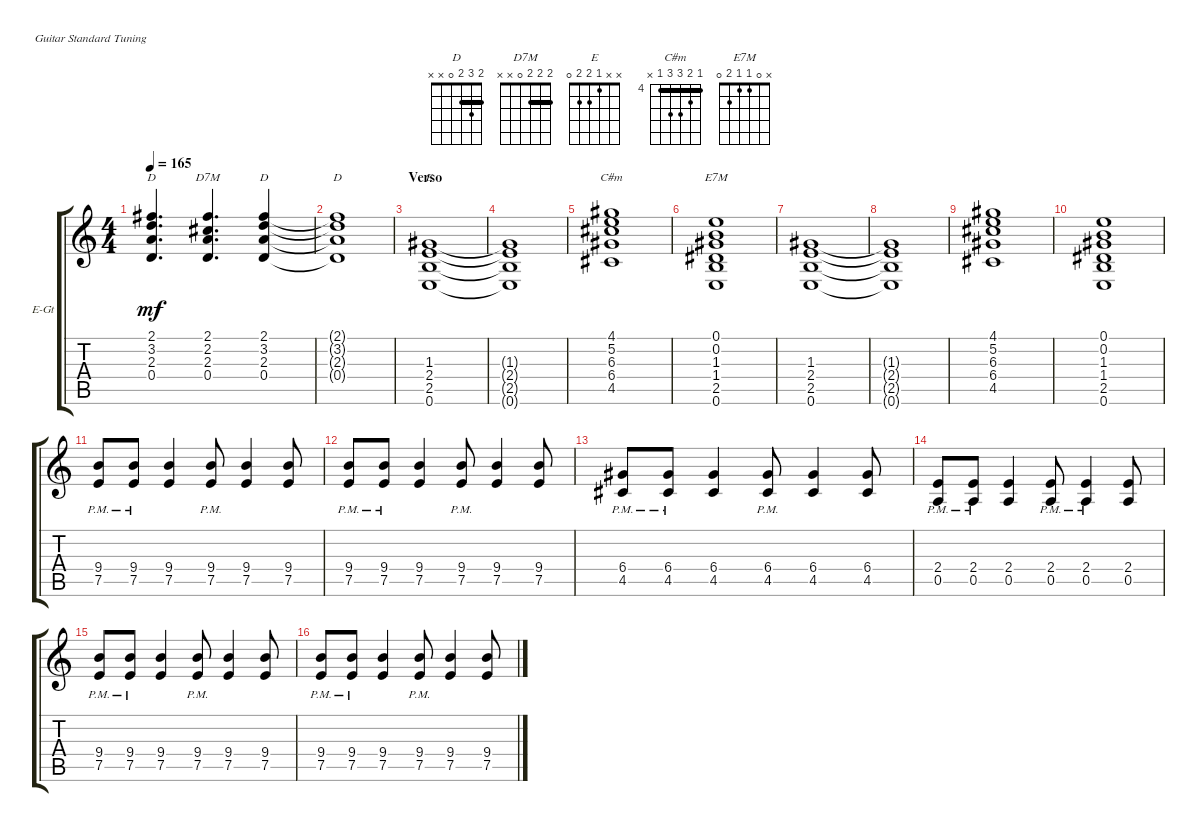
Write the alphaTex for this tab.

\defaultSystemsLayout 4
\bracketExtendMode groupsimilarinstruments
\firstSystemTrackNameOrientation horizontal
\otherSystemsTrackNameOrientation horizontal
\track ("Rocky joe Guitar" "E-Gt") {instrument distortionguitar}
\staff {score tabs}
\tuning (E4 B3 G3 D3 A2 E2)
\chord ("D" 2 3 2 0 x x) {barre 2}
\chord ("D7M" 2 2 2 0 x x) {barre (2 2)}
\chord ("E" x x 1 2 2 0)
\chord ("C#m" 4 5 6 6 4 x) {firstfret 4 barre 4}
\chord ("E7M" x 0 1 1 2 0)
\ts (4 4)
\tempo 165
\clef g2
\ks c
(0.4 2.3 3.2 2.1).4{d ch "D" dy mf} (0.4 2.3 2.2 2.1).4{d ch "D7M"} (0.4 2.3 3.2 2.1).4{ch "D"} |
(0.4{t} 2.3{t} 3.2{t} 2.1{t}).1{ch "D"} |
\section ("" "Verso")
(0.6 2.5 2.4 1.3).1{ch "E"} |
(0.6{t} 2.5{t} 2.4{t} 1.3{t}).1 |
(4.5 6.4 6.3 5.2 4.1).1{ch "C#m"} |
(0.6 2.5 1.4 1.3 0.2 0.1).1{ch "E7M"} |
(0.6 2.5 2.4 1.3).1 |
(0.6{t} 2.5{t} 2.4{t} 1.3{t}).1 |
(4.5 6.4 6.3 5.2 4.1).1 |
(0.6 2.5 1.4 1.3 0.2 0.1).1 |
(7.5{pm} 9.4{pm}).8 (7.5{pm} 9.4{pm}).8 (7.5 9.4).4 (7.5{pm} 9.4{pm}).8 (7.5 9.4).4 (7.5 9.4).8 |
(7.5{pm} 9.4{pm}).8 (7.5{pm} 9.4{pm}).8 (7.5 9.4).4 (7.5{pm} 9.4{pm}).8 (7.5 9.4).4 (7.5 9.4).8 |
(4.5{pm} 6.4{pm}).8 (4.5{pm} 6.4{pm}).8 (4.5 6.4).4 (4.5{pm} 6.4{pm}).8 (4.5 6.4).4 (4.5 6.4).8 |
(0.5{pm} 2.4{pm}).8 (0.5{pm} 2.4{pm}).8 (0.5 2.4).4 (0.5{pm} 2.4{pm}).8 (0.5 2.4{pm}).4 (0.5 2.4).8 |
(7.5{pm} 9.4{pm}).8 (7.5{pm} 9.4{pm}).8 (7.5 9.4).4 (7.5{pm} 9.4{pm}).8 (7.5 9.4).4 (7.5 9.4).8 |
(7.5{pm} 9.4{pm}).8 (7.5{pm} 9.4{pm}).8 (7.5 9.4).4 (7.5{pm} 9.4{pm}).8 (7.5 9.4).4 (7.5 9.4).8
